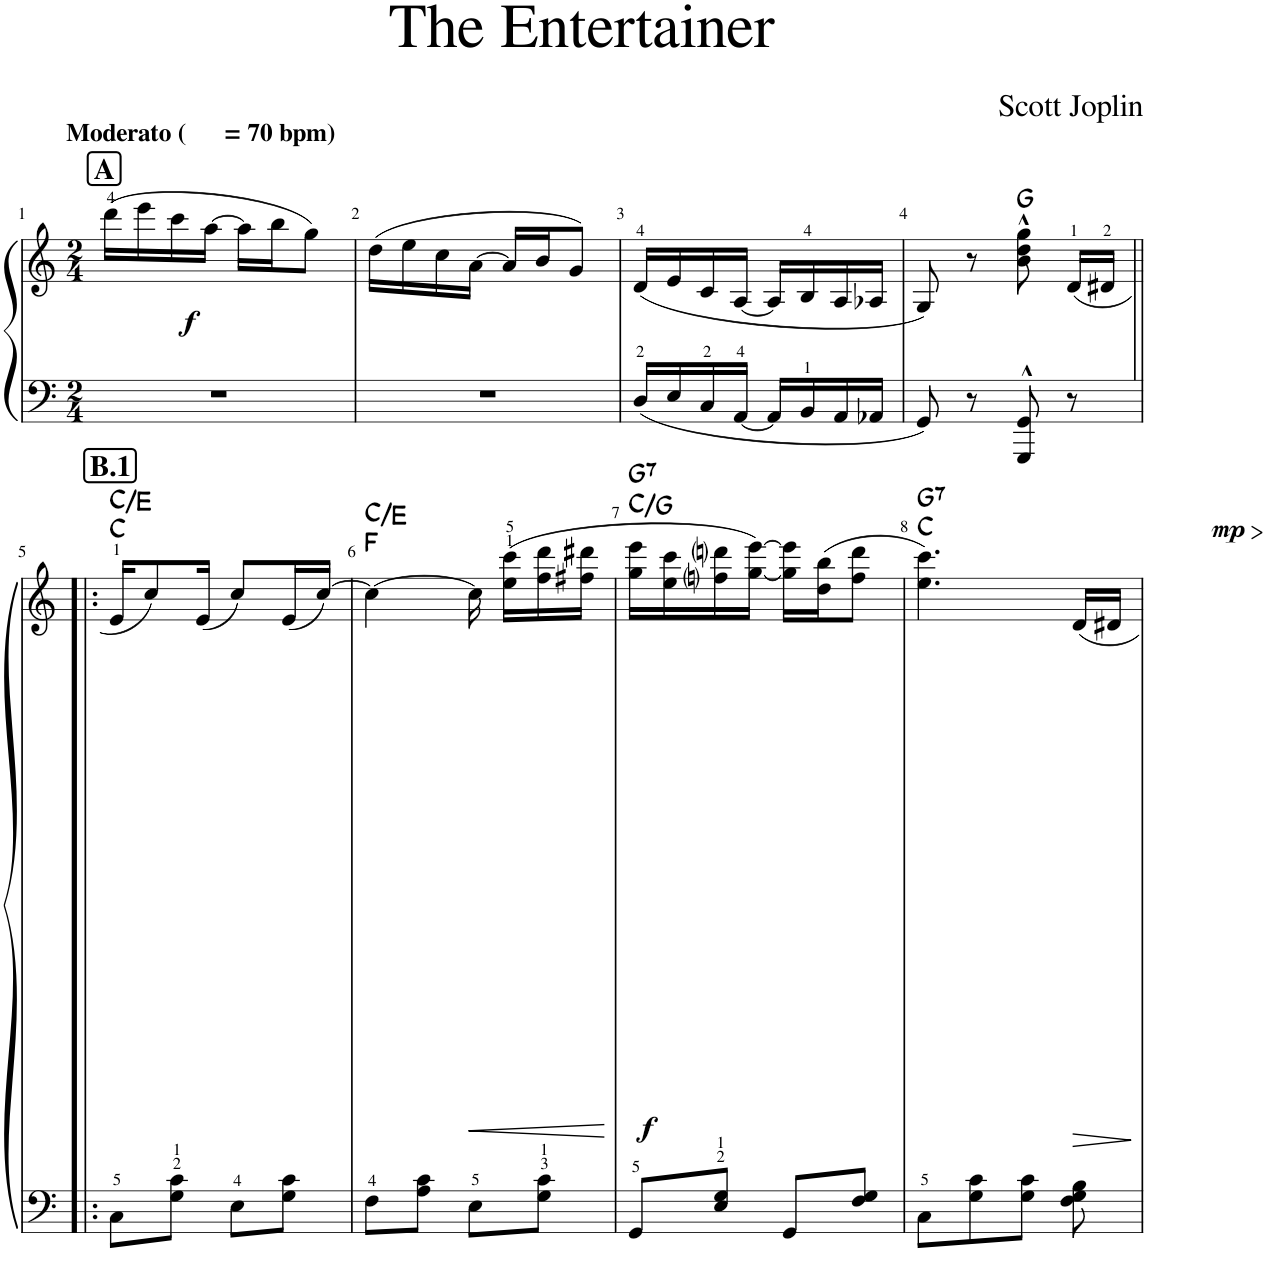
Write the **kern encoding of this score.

**kern	**kern	**dynam	**harte
*part2	*part1	*part1	*part1
*staff2	*staff1	*staff1	*
*I"Piano	*I"Piano	*	*
*I'Pno	*I'Pno	*	*
*clefF4	*clefG2	*	*
*k[]	*k[]	*	*
*M2/4	*M2/4	*	*
=1	=1	=1	=1
!	!LO:TX:a:B:t=Moderato (      = 70 bpm)	!	!
!	!LO:TX:a:B:t=A	!	!
!	!	!LO:DY:b	!
2r	(16ddd\LL	f	.
.	16eee\	.	.
.	16ccc\	.	.
.	[16aa\JJ	.	.
.	16aa\LL]	.	.
.	16bb\J	.	.
.	8gg\J)	.	.
=2	=2	=2	=2
2r	(16dd\LL	.	.
.	16ee\	.	.
.	16cc\	.	.
.	[16a\JJ	.	.
.	16a/LL]	.	.
.	16b/J	.	.
.	8g/J)	.	.
=3	=3	=3	=3
(16D/LL	(16d/LL	.	.
16E/	16e/	.	.
16C/	16c/	.	.
[16AA/JJ	[16A/JJ	.	.
16AA/LL]	16A/LL]	.	.
16BB/	16B/	.	.
16AA/	16A/	.	.
16AA-X/JJ	16A-X/JJ	.	.
=4	=4	=4	=4
8GG/)	8G/)	.	.
8r	8r	.	.
8GGG/^^ 8GG/^^	8b\^^ 8dd\^^ 8gg\^^	.	G:maj
!	!	!LO:HP:b	!
!	!	!LO:DY:n=1:b	!
8r	(16d/LL	> mp	.
.	16d#X/JJ	.	.
.	.	]	.
!!LO:LB:g=z
=5!|:	=5!|:	=5!|:	=5!|:
!	!LO:TX:a:B:t=B.1	!	!
8C\L	16e/KL	.	C:maj C:maj/3
.	8cc/)	.	.
8G\ 8c\J	.	.	.
.	(16e/Jk	.	.
8E\L	8cc/L)	.	.
8G\ 8c\J	(16e/L	.	.
.	[16cc/JJ)	.	.
=6	=6	=6	=6
8F\L	4cc\_	.	F:maj C:maj/3
8A\ 8c\J	.	.	.
!	!	!LO:HP:b	!
8E\L	16cc\]	<	.
.	(16ee\ 16ccc\LL	.	.
8G\ 8c\J	16ff\ 16ddd\	.	.
.	16ff#X\ 16ddd#X\JJ	.	.
.	.	[	.
=7	=7	=7	=7
!	!	!LO:DY:b	!LO:H:n=2:kt=7
8GG/L	16gg\ 16eee\LL	f	C:maj/5 G:7
.	16ee\ 16ccc\	.	.
8E/ 8G/J	16ffni\ 16dddni\	.	.
.	[16gg\ [16eee\JJ)	.	.
8GG/L	16gg\] 16eee\]LL	.	.
.	(16dd\ 16bb\J	.	.
8F/ 8G/J	8ff\ 8ddd\J	.	.
=8	=8	=8	=8
!	!	!	!LO:H:n=2:kt=7
8C\L	4.ee\ 4.ccc\)	.	C:maj G:7
8G\ 8c\	.	.	.
8G\ 8c\J	.	.	.
!	!	!LO:HP:b	!
8F\ 8G\ 8B\	16d/LL	>	.
.	16d#X/JJ	.	.
.	.	]	.
=	=	=	=
*-	*-	*-	*-
